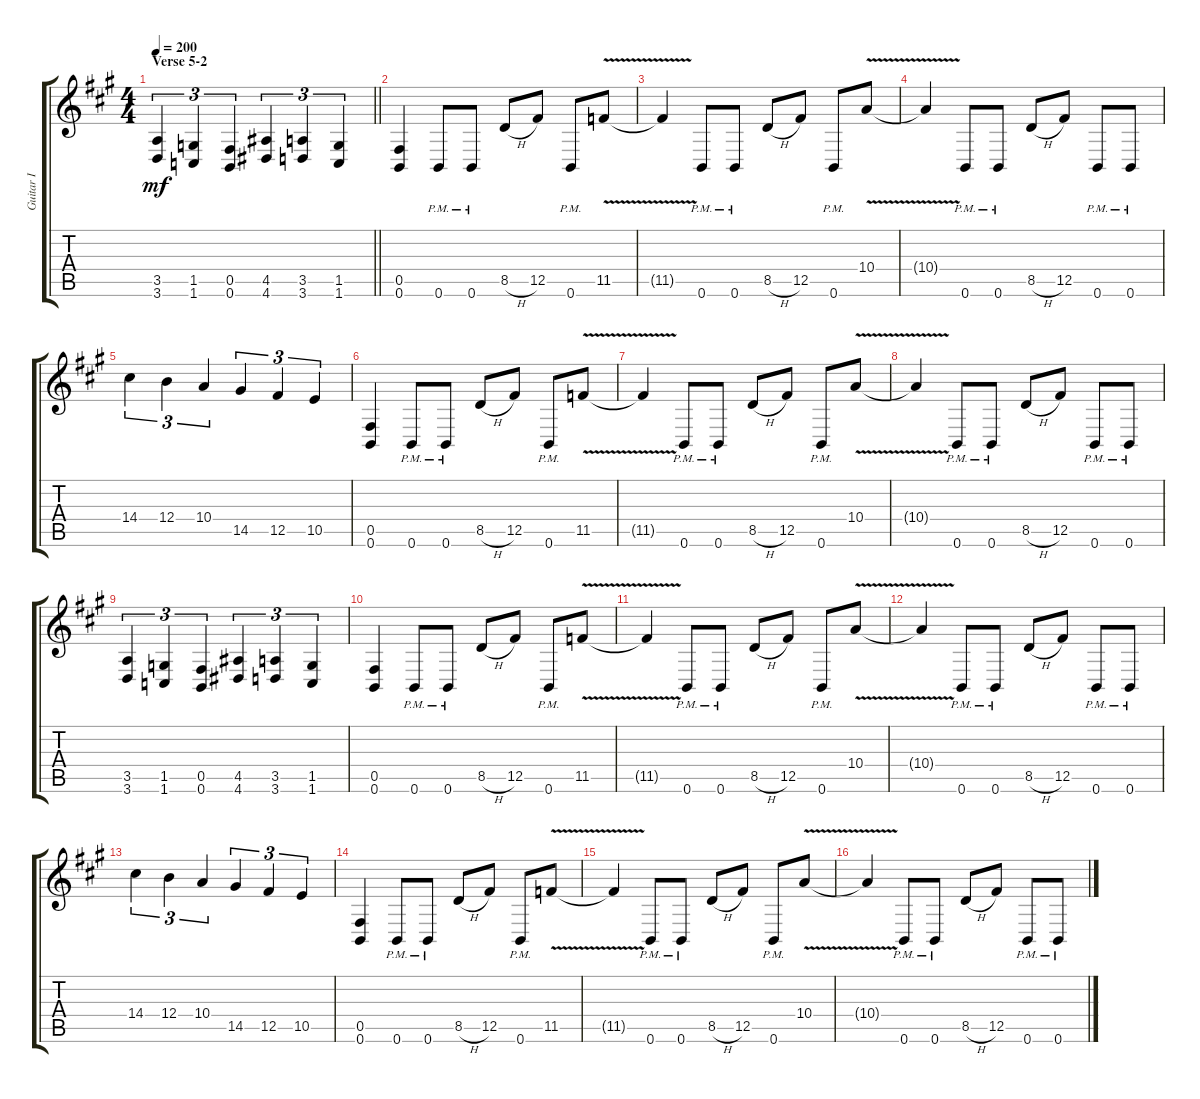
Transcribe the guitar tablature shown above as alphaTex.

\track ("Guitar I" "Guitar I") {instrument distortionguitar}
\staff {score tabs}
\tuning (Db4 Ab3 E3 B2 Gb2 B1) {hide}
\ts (4 4)
\section ("" "Verse 5-2")
\tempo 200
\clef g2
\barLineRight lightlight
\ks a
(3.5 3.6).4{tu (3 2) dy mf} (1.5 1.6).4{tu (3 2)} (0.5 0.6).4{tu (3 2)} (4.5 4.6).4{tu (3 2)} (3.5 3.6).4{tu (3 2)} (1.5 1.6).4{tu (3 2)} |
(0.5 0.6).4 0.6{pm}.8 0.6{pm}.8 8.5{h}.8 12.5.8 0.6{pm}.8 11.5{v}.8 |
11.5{v t}.4 0.6{pm}.8 0.6{pm}.8 8.5{h}.8 12.5.8 0.6{pm}.8 10.4{v}.8 |
10.4{v t}.4 0.6{pm}.8 0.6{pm}.8 8.5{h}.8 12.5.8 0.6{pm}.8 0.6{pm}.8 |
14.4.4{tu (3 2)} 12.4.4{tu (3 2)} 10.4.4{tu (3 2)} 14.5.4{tu (3 2)} 12.5.4{tu (3 2)} 10.5.4{tu (3 2)} |
(0.5 0.6).4 0.6{pm}.8 0.6{pm}.8 8.5{h}.8 12.5.8 0.6{pm}.8 11.5{v}.8 |
11.5{v t}.4 0.6{pm}.8 0.6{pm}.8 8.5{h}.8 12.5.8 0.6{pm}.8 10.4{v}.8 |
10.4{v t}.4 0.6{pm}.8 0.6{pm}.8 8.5{h}.8 12.5.8 0.6{pm}.8 0.6{pm}.8 |
(3.5 3.6).4{tu (3 2)} (1.5 1.6).4{tu (3 2)} (0.5 0.6).4{tu (3 2)} (4.5 4.6).4{tu (3 2)} (3.5 3.6).4{tu (3 2)} (1.5 1.6).4{tu (3 2)} |
(0.5 0.6).4 0.6{pm}.8 0.6{pm}.8 8.5{h}.8 12.5.8 0.6{pm}.8 11.5{v}.8 |
11.5{v t}.4 0.6{pm}.8 0.6{pm}.8 8.5{h}.8 12.5.8 0.6{pm}.8 10.4{v}.8 |
10.4{v t}.4 0.6{pm}.8 0.6{pm}.8 8.5{h}.8 12.5.8 0.6{pm}.8 0.6{pm}.8 |
14.4.4{tu (3 2)} 12.4.4{tu (3 2)} 10.4.4{tu (3 2)} 14.5.4{tu (3 2)} 12.5.4{tu (3 2)} 10.5.4{tu (3 2)} |
(0.5 0.6).4 0.6{pm}.8 0.6{pm}.8 8.5{h}.8 12.5.8 0.6{pm}.8 11.5{v}.8 |
11.5{v t}.4 0.6{pm}.8 0.6{pm}.8 8.5{h}.8 12.5.8 0.6{pm}.8 10.4{v}.8 |
10.4{v t}.4 0.6{pm}.8 0.6{pm}.8 8.5{h}.8 12.5.8 0.6{pm}.8 0.6{pm}.8
